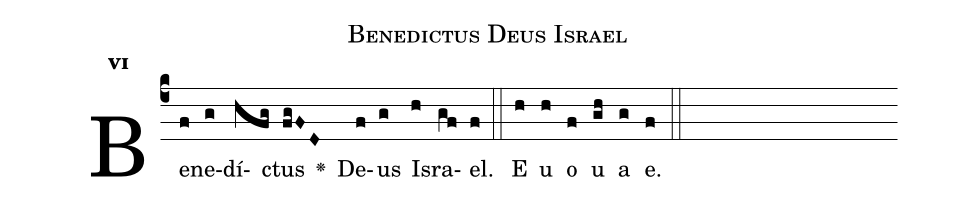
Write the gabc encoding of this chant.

name:Benedictus Deus Israel;
office-part:Antiphona;
mode:6;
%%
initial-style: 1;
name: Benedictus Deus Israel;
book: Antiphonae & Responsoria/Tomus III, p. 8;
occasion: Psalterium Hebdomada I Feria II;
office-part: Laudes Ant E;
user-notes: ;
commentary: ;
annotation: 6f;
centering-scheme: english;
fontsize: 12;
font: OFLSortsMillGoudy;
height: 11;
width: 4.5;
%%
(c4)Be(f)ne(g)dí(hfg)ctus(fgFD) <v>\greheightstar</v>() De(f)us(g) Is(h)ra(gf)el.(f) (::)
E(h) u(h) o(f) u(gh) a(g) e.(f) (::)
